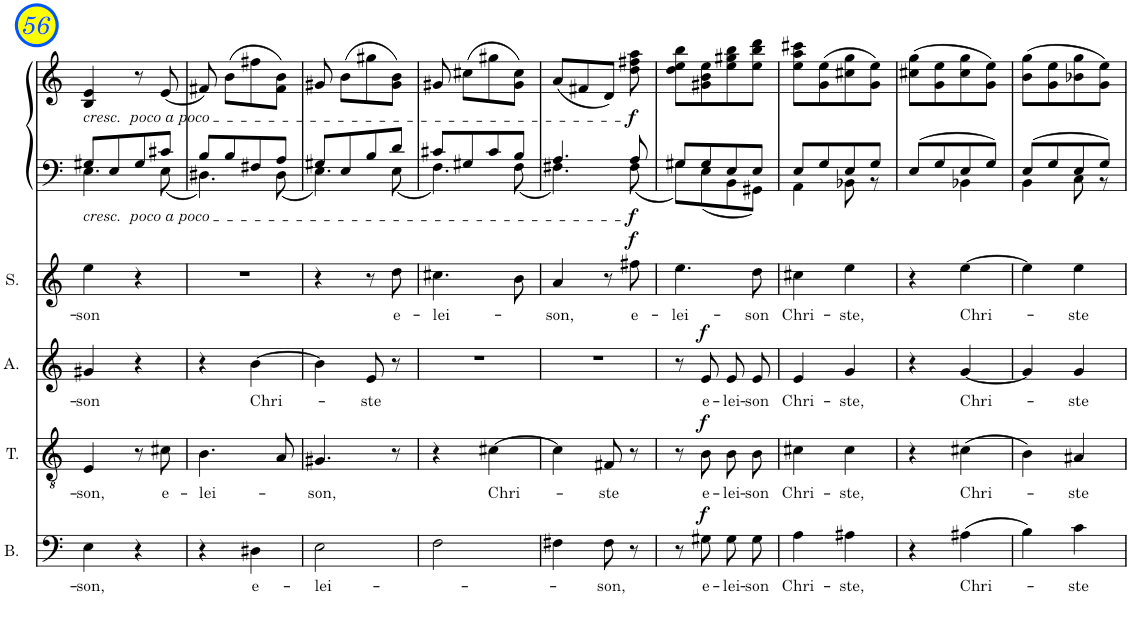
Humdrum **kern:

**kern	**text	**dynam	**kern	**text	**dynam	**kern	**text	**dynam	**kern	**text	**dynam	**kern	**kern	**dynam
*part5	*part5	*part5	*part4	*part4	*part4	*part3	*part3	*part3	*part2	*part2	*part2	*part1	*part1	*part1
*staff6	*staff6	*staff6	*staff5	*staff5	*staff5	*staff4	*staff4	*staff4	*staff3	*staff3	*staff3	*staff2	*staff1	*staff1/2
*I"Bass	*	*	*I"Tenor	*	*	*I"Alto	*	*	*I"Soprano	*	*	*I"Piano	*	*
*I'B.	*	*	*I'T.	*	*	*I'A.	*	*	*I'S.	*	*	*I'Pno	*	*
!!LO:PB:g=z
*clefF4	*	*	*clefGv2	*	*	*clefG2	*	*	*clefG2	*	*	*clefF4	*clefG2	*
*k[]	*	*	*k[]	*	*	*k[]	*	*	*k[]	*	*	*k[]	*k[]	*
*M2/4	*	*	*M2/4	*	*	*M2/4	*	*	*M2/4	*	*	*M2/4	*M2/4	*
=56	=56	=56	=56	=56	=56	=56	=56	=56	=56	=56	=56	=56	=56	=56
!	!	!	!	!	!	!	!	!	!	!	!	!	!LO:TX:b:i:t=cresc.  poco a poco	!
!	!	!	!	!	!	!	!	!	!	!	!	!LO:TX:b:i:t=cresc.  poco a poco	!	!
!	!LO:LY:b	!	!	!LO:LY:b	!	!	!LO:LY:b	!	!	!LO:LY:b	!	!	!	!
*	*	*	*	*	*	*	*	*	*	*	*	*^	*	*
4E\	-son,	.	4E/	-son,	.	4g#X/	-son	.	4ee\	-son	.	8G#X/L	4.E\	4B/ 4e/	.
.	.	.	.	.	.	.	.	.	.	.	.	8E/	.	.	.
4r	.	.	8r	.	.	4r	.	.	4r	.	.	8G#/	.	8r	.
!	!	!	!	!LO:LY:b	!	!	!	!	!	!	!	!	!	!	!
.	.	.	8c#X\	e-	.	.	.	.	.	.	.	8c#X/J	8E\	(8e/	.
=57	=57	=57	=57	=57	=57	=57	=57	=57	=57	=57	=57	=57	=57	=57	=57
!	!	!	!	!LO:LY:b	!	!	!	!	!	!	!	!	!	!	!
4r	.	.	4.B\	-lei-	.	4r	.	.	2r	.	.	8B/L	4.D#X\	8f#X/)	.
.	.	.	.	.	.	.	.	.	.	.	.	8B/	.	(8b\L	.
!	!LO:LY:b	!	!	!	!	!	!LO:LY:b	!	!	!	!	!	!	!	!
4D#X\	e-	.	.	.	.	[4b\	Chri-	.	.	.	.	8F#X/	.	8ff#X\	.
.	.	.	8A/	.	.	.	.	.	.	.	.	8A/J	8D#\	8f#\ 8b\J)	.
=58	=58	=58	=58	=58	=58	=58	=58	=58	=58	=58	=58	=58	=58	=58	=58
!	!LO:LY:b	!	!	!LO:LY:b	!	!	!	!	!	!	!	!	!	!	!
2E\	-lei-	.	4.G#X/	-son,	.	4b\]	.	.	4r	.	.	8G#X/L	4.E\	8g#X/	.
.	.	.	.	.	.	.	.	.	.	.	.	8E/	.	(8b\L	.
!	!	!	!	!	!	!	!LO:LY:b	!	!	!	!	!	!	!	!
.	.	.	.	.	.	8e/	-ste	.	8r	.	.	8B/	.	8gg#X\	.
!	!	!	!	!	!	!	!	!	!	!LO:LY:b	!	!	!	!	!
.	.	.	8r	.	.	8r	.	.	8dd\	e-	.	8d/J	8E\	8g#\ 8b\J)	.
=59	=59	=59	=59	=59	=59	=59	=59	=59	=59	=59	=59	=59	=59	=59	=59
!	!	!	!	!	!	!	!	!	!	!LO:LY:b	!	!	!	!	!
2F\	.	.	4r	.	.	2r	.	.	4.cc#X\	-lei-	.	8c#X/L	4.F\	8g#X/	.
.	.	.	.	.	.	.	.	.	.	.	.	8G#X/	.	(8cc#X\L	.
!	!	!	!	!LO:LY:b	!	!	!	!	!	!	!	!	!	!	!
.	.	.	[4c#X\	Chri-	.	.	.	.	.	.	.	8c#/	.	8gg#X\	.
.	.	.	.	.	.	.	.	.	8b\	.	.	8B/J	8F\	8g#\ 8cc#\J)	.
=60	=60	=60	=60	=60	=60	=60	=60	=60	=60	=60	=60	=60	=60	=60	=60
!	!	!	!	!	!	!	!	!	!	!LO:LY:b	!	!	!	!	!
4F#X\	.	.	4c#\]	.	.	2r	.	.	4a/	-son,	.	4.A/	4.F#X\	(8a/L	.
.	.	.	.	.	.	.	.	.	.	.	.	.	.	8f#X/	.
!	!LO:LY:b	!	!	!LO:LY:b	!	!	!	!	!	!	!	!	!	!	!
8F#\	-son,	.	8F#X/	-ste	.	.	.	.	8r	.	.	.	.	8d/J)	.
!	!	!	!	!	!	!	!	!	!	!LO:LY:b	!LO:DY:a	!	!	!	!LO:DY:b=2
!	!	!	!	!	!	!	!	!	!	!	!	!	!	!	!LO:DY:n=1:b
8r	.	.	8r	.	.	.	.	.	8ff#X\	e-	f	8A/	8F#\	8dd\ 8ff#X\ 8aa\	f f
=61	=61	=61	=61	=61	=61	=61	=61	=61	=61	=61	=61	=61	=61	=61	=61
!	!	!	!	!	!	!	!	!	!	!LO:LY:b	!	!	!	!	!
8r	.	.	8r	.	.	8r	.	.	4.ee\	-lei-	.	8G#X/L	8G#\L	8dd\ 8ee\ 8bb\L	.
!	!LO:LY:b	!LO:DY:a	!	!LO:LY:b	!LO:DY:a	!	!LO:LY:b	!LO:DY:a	!	!	!	!	!	!	!
8G#X\	e-	f	8B\	e-	f	8e/	e-	f	.	.	.	8G#/	8E\	8g#X\ 8b\ 8ee\	.
!	!LO:LY:b	!	!	!LO:LY:b	!	!	!LO:LY:b	!	!	!	!	!	!	!	!
8G#\L	-lei-	.	8B\L	-lei-	.	8e/L	-lei-	.	.	.	.	8E/	8BB\	8ee\ 8gg#X\ 8bb\	.
!	!LO:LY:b	!	!	!LO:LY:b	!	!	!LO:LY:b	!	!	!LO:LY:b	!	!	!	!	!
8G#\J	-son	.	8B\J	-son	.	8e/J	-son	.	8dd\	-son	.	8E/J	8GG#X\J	8ee\ 8bb\ 8ddd\J	.
=62	=62	=62	=62	=62	=62	=62	=62	=62	=62	=62	=62	=62	=62	=62	=62
!	!LO:LY:b	!	!	!LO:LY:b	!	!	!LO:LY:b	!	!	!LO:LY:b	!	!	!	!	!
4A\	Chri-	.	4c#X\	Chri-	.	4e/	Chri-	.	4cc#X\	Chri-	.	8E/L	4AA\	8ee\ 8aa\ 8ccc#X\L	.
.	.	.	.	.	.	.	.	.	.	.	.	8G/	.	(8g\ 8ee\	.
!	!LO:LY:b	!	!	!LO:LY:b	!	!	!LO:LY:b	!	!	!LO:LY:b	!	!	!	!	!
4A#X\	-ste,	.	4c#\	-ste,	.	4g/	-ste,	.	4ee\	-ste,	.	8E/	8BB-X\	8cc#X\ 8gg\	.
.	.	.	.	.	.	.	.	.	.	.	.	8G/J	8r	8g\ 8ee\J)	.
=63	=63	=63	=63	=63	=63	=63	=63	=63	=63	=63	=63	=63	=63	=63	=63
4r	.	.	4r	.	.	4r	.	.	4r	.	.	8E/L	4ryy	(8cc#X\ 8gg\L	.
.	.	.	.	.	.	.	.	.	.	.	.	8G/	.	8g\ 8ee\	.
!	!LO:LY:b	!	!	!LO:LY:b	!	!	!LO:LY:b	!	!	!LO:LY:b	!	!	!	!	!
(4A#X\	Chri-	.	(4c#X\	Chri-	.	[4g/	Chri-	.	[4ee\	Chri-	.	8E/	4BB-X\	8cc#\ 8gg\	.
.	.	.	.	.	.	.	.	.	.	.	.	8G/J	.	8g\ 8ee\J)	.
=64	=64	=64	=64	=64	=64	=64	=64	=64	=64	=64	=64	=64	=64	=64	=64
4B\)	.	.	4B\)	.	.	4g/]	.	.	4ee\]	.	.	8E/L	4BB\	(8b\ 8gg\L	.
.	.	.	.	.	.	.	.	.	.	.	.	8G/	.	8g\ 8ee\	.
!	!LO:LY:b	!	!	!LO:LY:b	!	!	!LO:LY:b	!	!	!LO:LY:b	!	!	!	!	!
4c\	-ste	.	4A#X/	-ste	.	4g/	-ste	.	4ee\	-ste	.	8E/	8C\	8b-X\ 8gg\	.
.	.	.	.	.	.	.	.	.	.	.	.	8G/J	8r	8g\ 8ee\J)	.
*	*	*	*	*	*	*	*	*	*	*	*	*v	*v	*	*
=	=	=	=	=	=	=	=	=	=	=	=	=	=	=
*-	*-	*-	*-	*-	*-	*-	*-	*-	*-	*-	*-	*-	*-	*-
